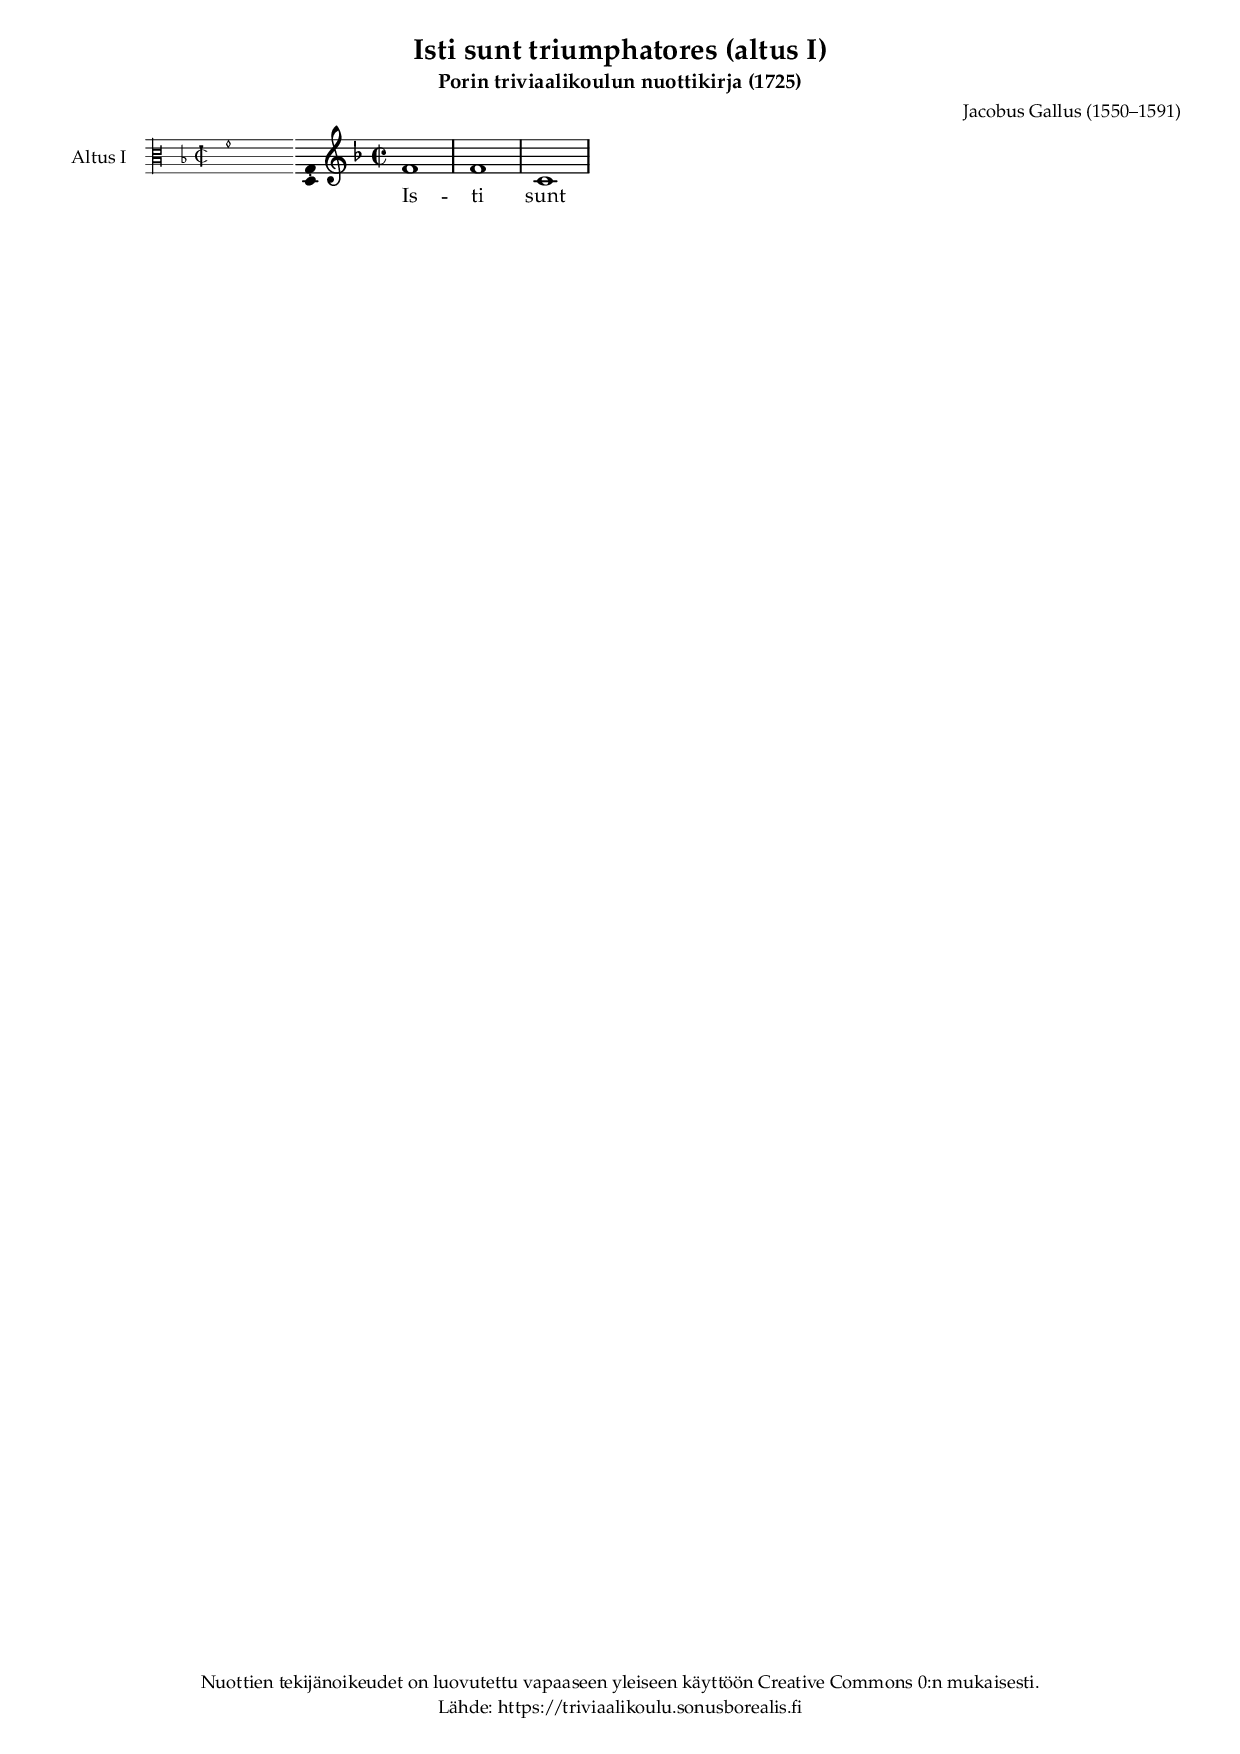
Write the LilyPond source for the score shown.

\version "2.20.0"
\include "suomi.ly"


stanzaOneLyricsChoirOne = \lyricmode {
    Is -- ti  sunt
    tri -- um -- pha -- to -- res,
    tri -- um -- pha -- to -- res,
    tri -- um -- pha -- to -- res
    et a -- mi -- ci De -- i,
    et a -- mi -- ci De -- i,

    qui con -- tem -- nen -- tes ius -- sa
    prin -- ci -- pum me -- ru -- e -- runt
    prae -- mi -- a ae -- ter -- na.

    Mo -- do co -- ro -- nan -- tur,
    mo -- do co -- ro -- nan -- tur
    et ac -- ci -- pi -- unt pal -- mam.

    Is -- ti  sunt,
    qui ve -- ne -- runt,
    qui ve -- ne -- runt,
    ex mag -- na tri -- bu -- la -- ti -- o -- ne
    et la -- ve -- runt sto -- las su -- _ _ as
    in san -- gui -- ne ag -- ni

    Mo -- do co -- ro -- nan -- tur,
    mo -- do co -- ro -- nan -- tur
    et ac -- ci -- pi -- unt pal -- mam.
}

stanzaOneLyricsChoirOneAlto = \lyricmode {
    Is -- ti  sunt
    tri -- um -- pha -- to -- res,
    tri -- um -- pha -- to -- res,
    tri -- um -- pha -- to -- res
    et a -- mi -- ci De -- i,
    et a -- mi -- ci De -- i,

    qui con -- tem -- nen -- tes ius -- sa
    prin -- ci -- pum me -- ru -- e -- runt
    prae -- mi -- a ae -- ter -- na.

    Mo -- do co -- ro -- nan -- tur,
    mo -- do co -- ro -- nan -- tur
    et ac -- ci -- pi -- unt 
    pal -- _ _ _ _ _ _ _ _ _ _ _ mam.

    Is -- ti  sunt,
    qui ve -- ne -- runt,
    qui ve -- ne -- runt,
    ex mag -- na tri -- bu -- la -- ti -- o -- _ _ _ ne
    et la -- ve -- runt sto -- las su -- as
    in san -- gui -- ne ag -- ni

    Mo -- do co -- ro -- nan -- tur,
    mo -- do co -- ro -- nan -- tur
    et ac -- ci -- pi -- unt
    pal -- _ _ _ _ _ _ _ _ _ _ _ mam.
}

stanzaOneLyricsChoirOneTenor = \lyricmode {
    Is -- ti  sunt
    tri -- um -- pha -- to -- res,
    tri -- um -- pha -- to -- res,
    tri -- um -- pha -- to -- res
    et a -- mi -- ci De -- i,
    et a -- mi -- ci De -- i,

    qui con -- tem -- nen -- tes ius -- sa
    prin -- ci -- pum me -- ru -- e -- runt
    prae -- mi -- a ae -- ter -- na.

    Mo -- do co -- ro -- nan -- tur,
    mo -- do co -- ro -- nan -- tur
    et ac -- ci -- pi -- unt pal -- mam.

    Is -- ti  sunt,
    qui ve -- ne -- runt,
    qui ve -- ne -- runt,
    ex mag -- na tri -- bu -- la -- ti -- o -- ne
    et la -- ve -- runt sto -- las su -- as
    in san -- gui -- ne ag -- _ _ _ ni

    Mo -- do co -- ro -- nan -- tur,
    mo -- do co -- ro -- nan -- tur
    et ac -- ci -- pi -- unt pal -- mam.
}

stanzaOneLyricsChoirTwo = \lyricmode {
    Is -- ti  sunt
    tri -- um -- pha -- to -- res,
    tri -- um -- pha -- to -- res,
    tri -- um -- pha -- to -- res
    et a -- mi -- ci De -- i,
    et a -- mi -- ci De -- i,

    qui con -- tem -- nen -- tes ius -- sa
    prin -- ci -- pum me -- ru -- e -- runt
    prae -- mi -- a ae -- ter -- na.

    Mo -- do co -- ro -- nan -- tur,
    mo -- do co -- ro -- nan -- tur
    et ac -- ci -- pi -- unt pal -- mam.

    Is -- ti  sunt,
    qui ve -- ne -- runt,
    qui ve -- ne -- runt,
    ex mag -- na tri -- bu -- la -- ti -- o -- ne
    et la -- ve -- runt sto -- las su -- _ as
    in san -- gui -- ne ag -- ni

    Mo -- do co -- ro -- nan -- tur,
    mo -- do co -- ro -- nan -- tur
    et ac -- ci -- pi -- unt pal -- mam.
}

stanzaOneLyricsChoirTwoAlto = \lyricmode {
    Is -- ti  sunt
    tri -- um -- pha -- to -- res,
    tri -- um -- pha -- to -- res,
    tri -- um -- pha -- to -- res
    et a -- mi -- ci De -- i,
    et a -- mi -- ci De -- i,

    qui con -- tem -- nen -- tes ius -- sa
    prin -- ci -- pum me -- ru -- e -- runt
    prae -- mi -- a ae -- ter -- na.

    Mo -- do co -- ro -- nan -- tur,
    mo -- do co -- ro -- nan -- tur
    et ac -- ci -- pi -- unt 
    pal -- _ _ _ _ mam.

    Is -- ti  sunt,
    qui ve -- ne -- runt,
    qui ve -- ne -- runt,
    ex mag -- na tri -- bu -- la -- ti -- o -- _ ne
    et la -- ve -- runt sto -- las su -- as
    in san -- gui -- ne ag -- ni

    Mo -- do co -- ro -- nan -- tur,
    mo -- do co -- ro -- nan -- tur
    et ac -- ci -- pi -- unt
    pal -- _ _ _ _ mam.
}


stanzaOneLyricsChoirTwoBass = \lyricmode {
    Is -- ti  sunt
    tri -- um -- pha -- to -- res,
    tri -- um -- pha -- to -- res,
    tri -- um -- pha -- to -- res
    et a -- mi -- ci De -- i,
    et a -- mi -- ci De -- i,

    qui con -- tem -- nen -- tes ius -- sa
    prin -- ci -- pum me -- ru -- e -- runt
    prae -- mi -- a ae -- ter -- na.

    Mo -- do co -- ro -- nan -- tur,
    mo -- do co -- ro -- nan -- tur
    et ac -- ci -- pi -- unt pal -- mam.

    Is -- ti  sunt,
    qui ve -- ne -- runt,
    qui ve -- ne -- runt,
    ex mag -- na tri -- bu -- la -- ti -- o -- ne
    et la -- ve -- runt sto -- las su -- as
    in san -- gui -- ne ag -- ni

    Mo -- do co -- ro -- nan -- tur,
    mo -- do co -- ro -- nan -- tur
    et ac -- ci -- pi -- unt pal -- mam.
}


% First choir

AltoOneMusic = \relative c' {
	\set Staff.instrumentName = #"Altus I"
	\set Staff.shortInstrumentName = "A I"

	\incipit { \clef "mensural-c3" \key f \major \time 2/2 f'1 }

	f1 | f | c |
}



\include "isti-sunt-triumphatores.header.ily"

\header {
  title = "Isti sunt triumphatores (altus I)"
}


\score {
  \new StaffGroup = choirOneStaff <<
    \new Staff <<
      \new Voice = "Alto" {
        \global
        \AltoOneMusic
      }
     \new Lyrics \lyricsto "Alto" {
       \stanzaOneLyricsChoirOne
     }
    >>
  >>

  \midi {
    \tempo 4 = 160
  }
  \layout {
    \context {
      \Staff
      \consists "Ambitus_engraver"

    }
    indent = 4\cm
    incipit-width = 2.5\cm
    \context {
     \Score
     \override VerticalAxisGroup.remove-first = ##t
    }
  }
}
